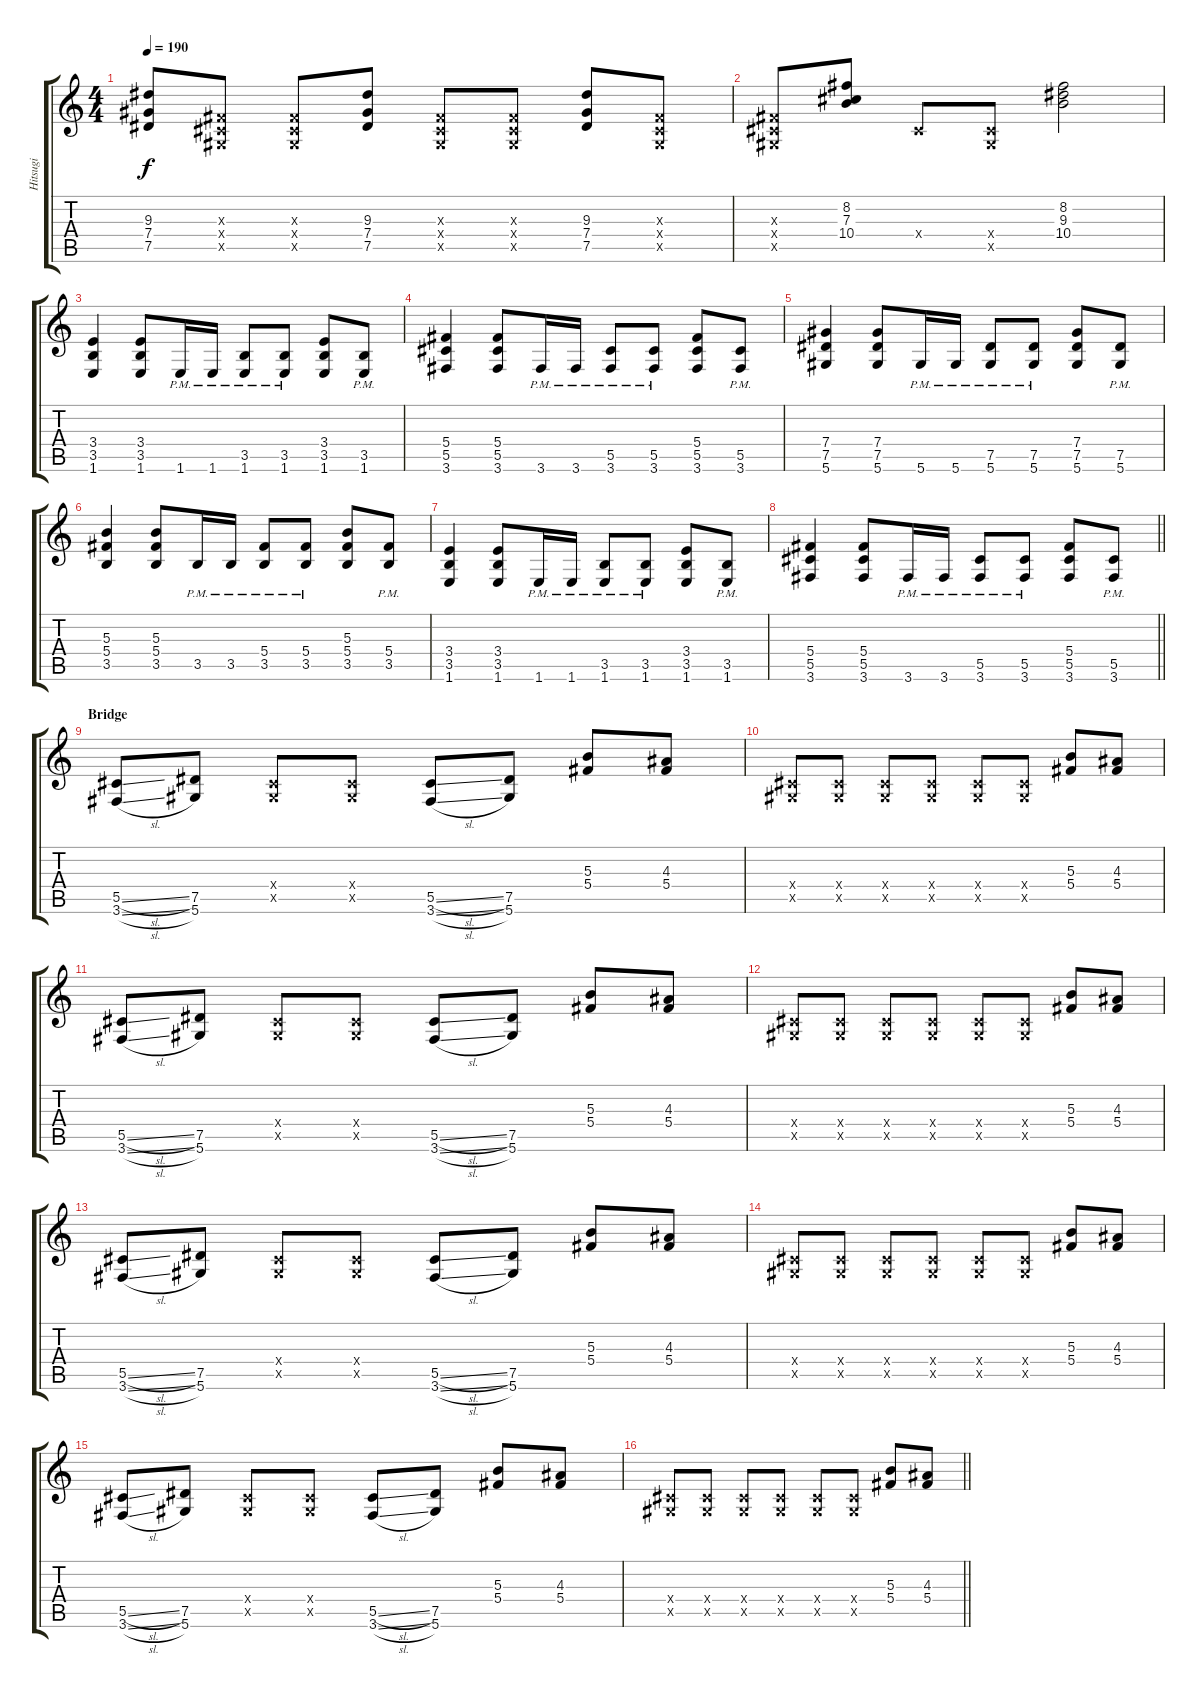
\track ("Hitsugi" "Hitsugi") {instrument distortionguitar}
\staff {score tabs}
\tuning (Eb4 Bb3 Gb3 Db3 Ab2 Eb2) {hide}
\ts (4 4)
\tempo 190
\clef g2
\ks c
(9.3 7.4 7.5).8{dy f} (0.3{x} 0.4{x} 0.5{x}).8 (0.3{x} 0.4{x} 0.5{x}).8 (9.3 7.4 7.5).8 (0.3{x} 0.4{x} 0.5{x}).8 (0.3{x} 0.4{x} 0.5{x}).8 (9.3 7.4 7.5).8 (0.3{x} 0.4{x} 0.5{x}).8 |
(0.3{x} 0.4{x} 0.5{x}).8 (8.2 7.3 10.4).8 0.4{x}.8 (0.4{x} 0.5{x}).8 (8.2 9.3 10.4).2 |
(3.4 3.5 1.6).4 (3.4 3.5 1.6).8 1.6{pm}.16 1.6{pm}.16 (3.5{pm} 1.6{pm}).8 (3.5{pm} 1.6{pm}).8 (3.4 3.5 1.6).8 (3.5{pm} 1.6{pm}).8 |
(5.4 5.5 3.6).4 (5.4 5.5 3.6).8 3.6{pm}.16 3.6{pm}.16 (5.5{pm} 3.6{pm}).8 (5.5{pm} 3.6{pm}).8 (5.4 5.5 3.6).8 (5.5{pm} 3.6{pm}).8 |
(7.4 7.5 5.6).4 (7.4 7.5 5.6).8 5.6{pm}.16 5.6{pm}.16 (7.5{pm} 5.6{pm}).8 (7.5{pm} 5.6{pm}).8 (7.4 7.5 5.6).8 (7.5{pm} 5.6{pm}).8 |
(5.3 5.4 3.5).4 (5.3 5.4 3.5).8 3.5{pm}.16 3.5{pm}.16 (5.4{pm} 3.5{pm}).8 (5.4{pm} 3.5{pm}).8 (5.3 5.4 3.5).8 (5.4{pm} 3.5{pm}).8 |
(3.4 3.5 1.6).4 (3.4 3.5 1.6).8 1.6{pm}.16 1.6{pm}.16 (3.5{pm} 1.6{pm}).8 (3.5{pm} 1.6{pm}).8 (3.4 3.5 1.6).8 (3.5{pm} 1.6{pm}).8 |
\barLineRight lightlight
(5.4 5.5 3.6).4 (5.4 5.5 3.6).8 3.6{pm}.16 3.6{pm}.16 (5.5{pm} 3.6{pm}).8 (5.5{pm} 3.6{pm}).8 (5.4 5.5 3.6).8 (5.5{pm} 3.6{pm}).8 |
\section ("" "Bridge")
(5.5{sl} 3.6{sl}).8 (7.5 5.6).8 (0.4{x} 0.5{x}).8 (0.4{x} 0.5{x}).8 (5.5{sl} 3.6{sl}).8 (7.5 5.6).8 (5.3 5.4).8 (4.3 5.4).8 |
(0.4{x} 0.5{x}).8 (0.4{x} 0.5{x}).8 (0.4{x} 0.5{x}).8 (0.4{x} 0.5{x}).8 (0.4{x} 0.5{x}).8 (0.4{x} 0.5{x}).8 (5.3 5.4).8 (4.3 5.4).8 |
(5.5{sl} 3.6{sl}).8 (7.5 5.6).8 (0.4{x} 0.5{x}).8 (0.4{x} 0.5{x}).8 (5.5{sl} 3.6{sl}).8 (7.5 5.6).8 (5.3 5.4).8 (4.3 5.4).8 |
(0.4{x} 0.5{x}).8 (0.4{x} 0.5{x}).8 (0.4{x} 0.5{x}).8 (0.4{x} 0.5{x}).8 (0.4{x} 0.5{x}).8 (0.4{x} 0.5{x}).8 (5.3 5.4).8 (4.3 5.4).8 |
(5.5{sl} 3.6{sl}).8 (7.5 5.6).8 (0.4{x} 0.5{x}).8 (0.4{x} 0.5{x}).8 (5.5{sl} 3.6{sl}).8 (7.5 5.6).8 (5.3 5.4).8 (4.3 5.4).8 |
(0.4{x} 0.5{x}).8 (0.4{x} 0.5{x}).8 (0.4{x} 0.5{x}).8 (0.4{x} 0.5{x}).8 (0.4{x} 0.5{x}).8 (0.4{x} 0.5{x}).8 (5.3 5.4).8 (4.3 5.4).8 |
(5.5{sl} 3.6{sl}).8 (7.5 5.6).8 (0.4{x} 0.5{x}).8 (0.4{x} 0.5{x}).8 (5.5{sl} 3.6{sl}).8 (7.5 5.6).8 (5.3 5.4).8 (4.3 5.4).8 |
\barLineRight lightlight
(0.4{x} 0.5{x}).8 (0.4{x} 0.5{x}).8 (0.4{x} 0.5{x}).8 (0.4{x} 0.5{x}).8 (0.4{x} 0.5{x}).8 (0.4{x} 0.5{x}).8 (5.3 5.4).8 (4.3 5.4).8
